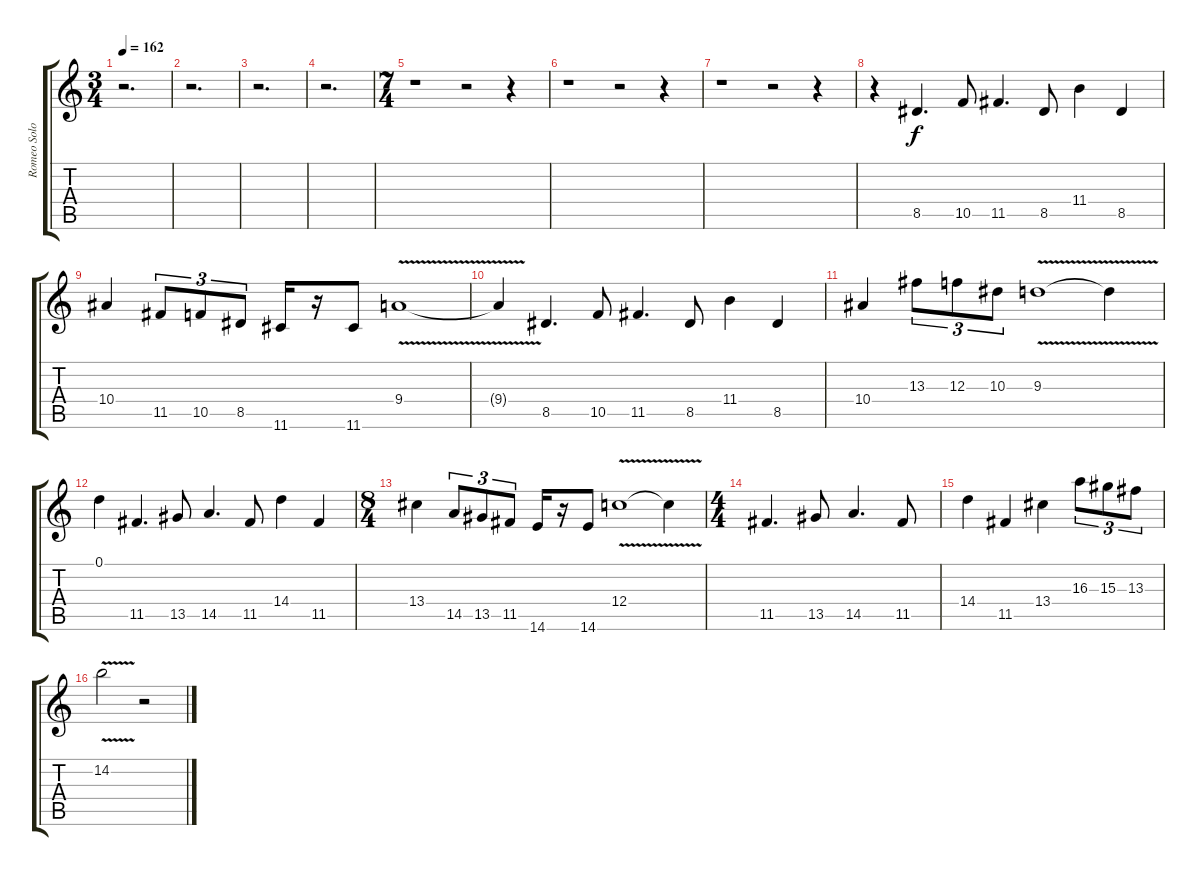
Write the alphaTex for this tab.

\track ("Romeo Solo" "Romeo Solo") {instrument distortionguitar}
\staff {score tabs}
\tuning (D4 A3 F3 C3 G2 D2) {hide}
\ts (3 4)
\tempo 162
\clef g2
\ks c
r.2{d dy ff} |
r.2{d} |
r.2{d} |
r.2{d} |
\ts (7 4)
r.1 r.2 r.4 |
r.1 r.2 r.4 |
r.1 r.2 r.4 |
r.4 8.5.4{d dy f} 10.5.8 11.5.4{d} 8.5.8 11.4.4 8.5.4 |
10.4.4 11.5.8{tu (3 2)} 10.5.8{tu (3 2)} 8.5.8{tu (3 2)} 11.6.16 r.16 11.6.8 9.4{v}.1 |
9.4{t}.4 8.5.4{d} 10.5.8 11.5.4{d} 8.5.8 11.4.4 8.5.4 |
10.4.4 13.3.8{tu (3 2)} 12.3.8{tu (3 2)} 10.3.8{tu (3 2)} 9.3{v}.1 9.3{t}.4 |
0.1.4 11.5.4{d} 13.5.8 14.5.4{d} 11.5.8 14.4.4 11.5.4 |
\ts (8 4)
13.4.4 14.5.8{tu (3 2)} 13.5.8{tu (3 2)} 11.5.8{tu (3 2)} 14.6.16 r.16 14.6.8 12.4{v}.1 12.4{t}.4 |
\ts (4 4)
11.5.4{d} 13.5.8 14.5.4{d} 11.5.8 |
14.4.4 11.5.4 13.4.4 16.3.8{tu (3 2)} 15.3.8{tu (3 2)} 13.3.8{tu (3 2)} |
14.2{v}.2 r.2
